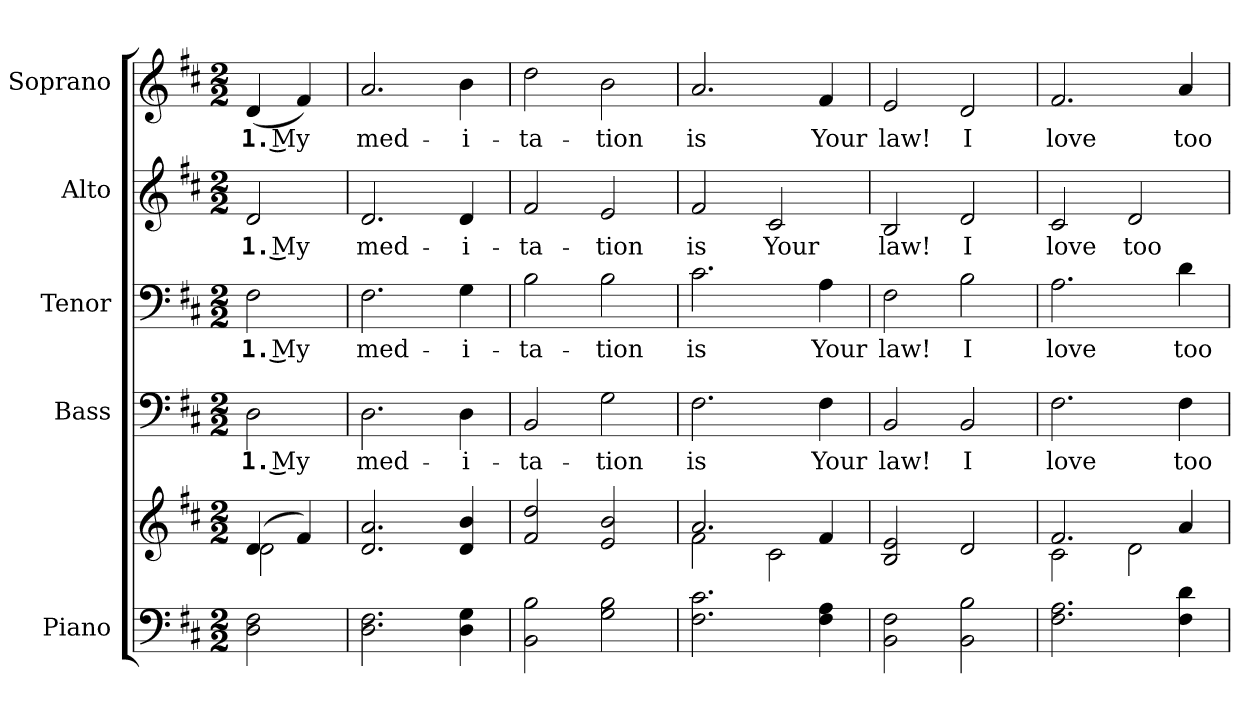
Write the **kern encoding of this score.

**kern	**kern	**kern	**text	**kern	**text	**kern	**text	**kern	**text
*part5	*part5	*part4	*part4	*part3	*part3	*part2	*part2	*part1	*part1
*staff6	*staff5	*staff4	*staff4	*staff3	*staff3	*staff2	*staff2	*staff1	*staff1
*I"Piano	*	*I"Bass	*	*I"Tenor	*	*I"Alto	*	*I"Soprano	*
*I'Pno.	*	*I'B.	*	*I'T.	*	*I'A.	*	*I'S.	*
!!LO:PB:g=z
*clefF4	*clefG2	*clefF4	*	*clefF4	*	*clefG2	*	*clefG2	*
*k[f#c#]	*k[f#c#]	*k[f#c#]	*	*k[f#c#]	*	*k[f#c#]	*	*k[f#c#]	*
*D:	*D:	*D:	*	*D:	*	*D:	*	*D:	*
*M2/2	*M2/2	*M2/2	*	*M2/2	*	*M2/2	*	*M2/2	*
*MM200	*MM200	*MM200	*	*MM200	*	*MM200	*	*MM200	*
=1	=1	=1	=1	=1	=1	=1	=1	=1	=1
*	*^	*	*	*	*	*	*	*	*
!	!	!	!	!LO:LY:b:color=#000000	!	!	!	!	!	!
!	!	!	!	!	!	!LO:LY:b:color=#000000	!	!	!	!
!	!	!	!	!	!	!	!	!LO:LY:b:color=#000000	!	!
!	!	!	!	!	!	!	!	!	!	!LO:LY:b:color=#000000
2Di\ 2F#i	(4di/	2di\	2Di\	1. My	2F#i\	1. My	2di/	1. My	(4di/	1. My
.	4f#i/)	.	.	.	.	.	.	.	4f#i/)	.
*	*v	*v	*	*	*	*	*	*	*	*
=2	=2	=2	=2	=2	=2	=2	=2	=2	=2
!	!	!	!LO:LY:b:color=#000000	!	!	!	!	!	!
!	!	!	!	!	!LO:LY:b:color=#000000	!	!	!	!
!	!	!	!	!	!	!	!LO:LY:b:color=#000000	!	!
!	!	!	!	!	!	!	!	!	!LO:LY:b:color=#000000
2.Di\ 2.F#i	2.di/ 2.ai	2.Di\	med-	2.F#i\	med-	2.di/	med-	2.ai/	med-
!	!	!	!LO:LY:b:color=#000000	!	!	!	!	!	!
!	!	!	!	!	!LO:LY:b:color=#000000	!	!	!	!
!	!	!	!	!	!	!	!LO:LY:b:color=#000000	!	!
!	!	!	!	!	!	!	!	!	!LO:LY:b:color=#000000
4Di\ 4Gi	4di/ 4bi	4Di\	-i-	4Gi\	-i-	4di/	-i-	4bi\	-i-
=3	=3	=3	=3	=3	=3	=3	=3	=3	=3
!	!	!	!LO:LY:b:color=#000000	!	!	!	!	!	!
!	!	!	!	!	!LO:LY:b:color=#000000	!	!	!	!
!	!	!	!	!	!	!	!LO:LY:b:color=#000000	!	!
!	!	!	!	!	!	!	!	!	!LO:LY:b:color=#000000
2BBi\ 2Bi	2f#i/ 2ddi	2BBi/	-ta-	2Bi\	-ta-	2f#i/	-ta-	2ddi\	-ta-
!	!	!	!LO:LY:b:color=#000000	!	!	!	!	!	!
!	!	!	!	!	!LO:LY:b:color=#000000	!	!	!	!
!	!	!	!	!	!	!	!LO:LY:b:color=#000000	!	!
!	!	!	!	!	!	!	!	!	!LO:LY:b:color=#000000
2Gi\ 2Bi	2ei/ 2bi	2Gi\	-tion	2Bi\	-tion	2ei/	-tion	2bi\	-tion
=4	=4	=4	=4	=4	=4	=4	=4	=4	=4
*	*^	*	*	*	*	*	*	*	*
!	!	!	!	!LO:LY:b:color=#000000	!	!	!	!	!	!
!	!	!	!	!	!	!LO:LY:b:color=#000000	!	!	!	!
!	!	!	!	!	!	!	!	!LO:LY:b:color=#000000	!	!
!	!	!	!	!	!	!	!	!	!	!LO:LY:b:color=#000000
2.F#i\ 2.c#i	2.ai/	2f#i\	2.F#i\	is	2.c#i\	is	2f#i/	is	2.ai/	is
!	!	!	!	!	!	!	!	!LO:LY:b:color=#000000	!	!
.	.	2c#i\	.	.	.	.	2c#i/	Your	.	.
!	!	!	!	!LO:LY:b:color=#000000	!	!	!	!	!	!
!	!	!	!	!	!	!LO:LY:b:color=#000000	!	!	!	!
!	!	!	!	!	!	!	!	!	!	!LO:LY:b:color=#000000
4F#i\ 4Ai	4f#i/	.	4F#i\	Your	4Ai\	Your	.	.	4f#i/	Your
*	*v	*v	*	*	*	*	*	*	*	*
=5	=5	=5	=5	=5	=5	=5	=5	=5	=5
!	!	!	!LO:LY:b:color=#000000	!	!	!	!	!	!
!	!	!	!	!	!LO:LY:b:color=#000000	!	!	!	!
!	!	!	!	!	!	!	!LO:LY:b:color=#000000	!	!
!	!	!	!	!	!	!	!	!	!LO:LY:b:color=#000000
2BBi\ 2F#i	2Bi/ 2ei	2BBi/	law!	2F#i\	law!	2Bi/	law!	2ei/	law!
!	!	!	!LO:LY:b:color=#000000	!	!	!	!	!	!
!	!	!	!	!	!LO:LY:b:color=#000000	!	!	!	!
!	!	!	!	!	!	!	!LO:LY:b:color=#000000	!	!
!	!	!	!	!	!	!	!	!	!LO:LY:b:color=#000000
2BBi\ 2Bi	2di/	2BBi/	I	2Bi\	I	2di/	I	2di/	I
=6	=6	=6	=6	=6	=6	=6	=6	=6	=6
*	*^	*	*	*	*	*	*	*	*
!	!	!	!	!LO:LY:b:color=#000000	!	!	!	!	!	!
!	!	!	!	!	!	!LO:LY:b:color=#000000	!	!	!	!
!	!	!	!	!	!	!	!	!LO:LY:b:color=#000000	!	!
!	!	!	!	!	!	!	!	!	!	!LO:LY:b:color=#000000
2.F#i\ 2.Ai	2.f#i/	2c#i\	2.F#i\	love	2.Ai\	love	2c#i/	love	2.f#i/	love
!	!	!	!	!	!	!	!	!LO:LY:b:color=#000000	!	!
.	.	2di\	.	.	.	.	2di/	too	.	.
!	!	!	!	!LO:LY:b:color=#000000	!	!	!	!	!	!
!	!	!	!	!	!	!LO:LY:b:color=#000000	!	!	!	!
!	!	!	!	!	!	!	!	!	!	!LO:LY:b:color=#000000
4F#i\ 4di	4ai/	.	4F#i\	too	4di\	too	.	.	4ai/	too
*	*v	*v	*	*	*	*	*	*	*	*
=	=	=	=	=	=	=	=	=	=
*-	*-	*-	*-	*-	*-	*-	*-	*-	*-
